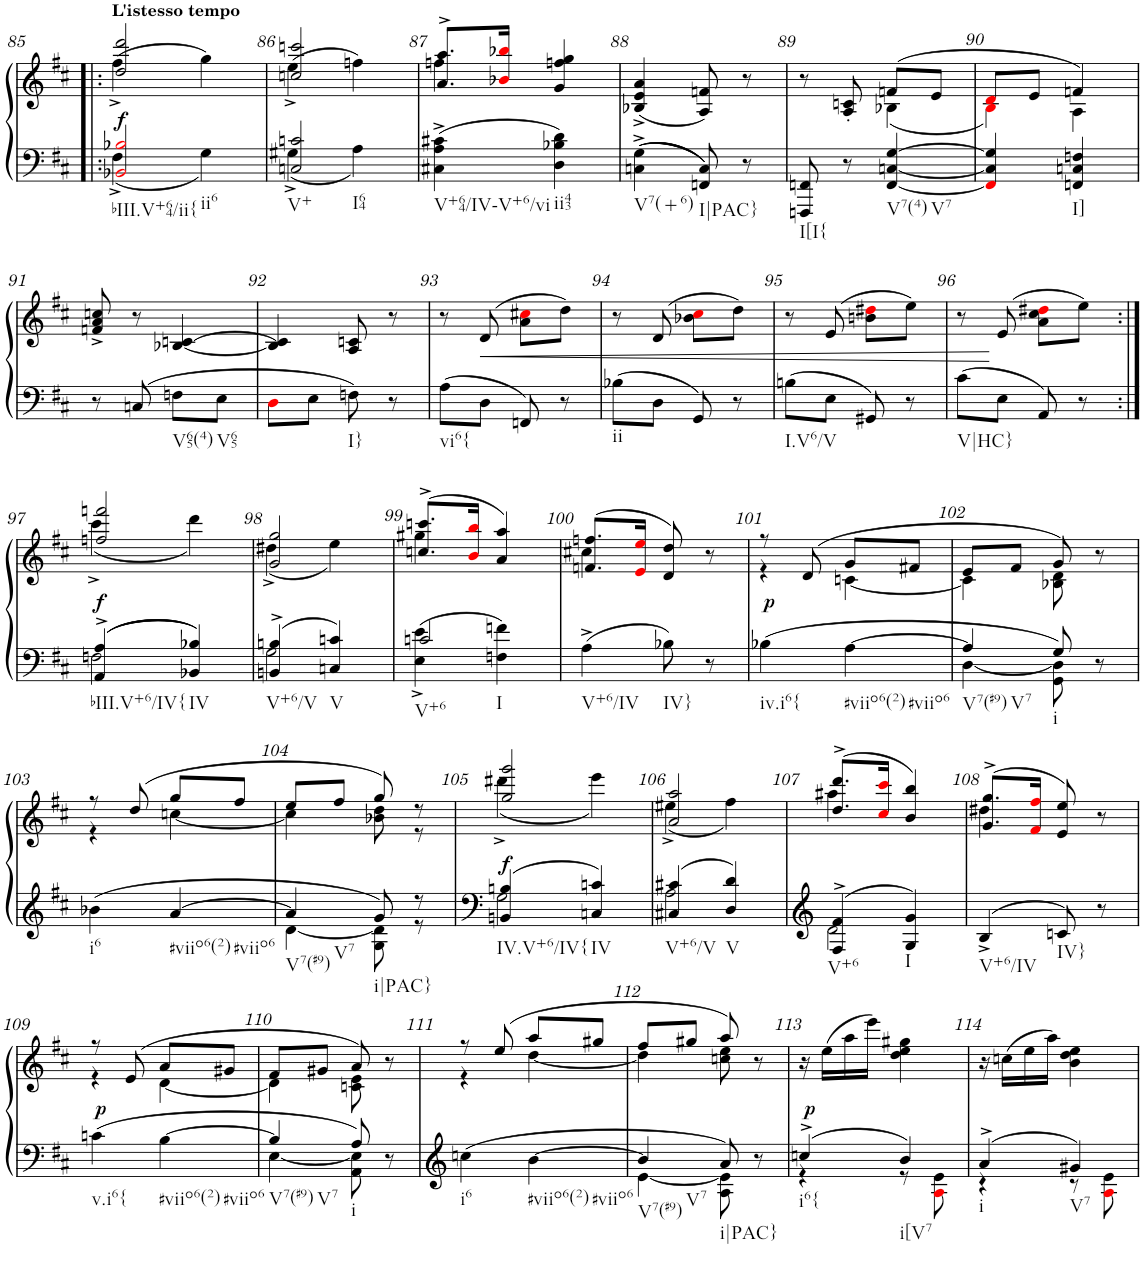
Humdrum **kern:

**kern	**kern	**dynam
*part1	*part1	*part1
*staff2	*staff1	*staff1/2
*I"Piano	*	*
*I'Pno.	*	*
!!LO:PB:g=z
*clefF4	*clefG2	*
*k[f#c#]	*k[f#c#]	*
*M2/4	*M2/4	*
=85!|:	=85!|:	=85!|:
*^	*^	*
!	!	!LO:TX:a:B:t=L'istesso tempo	!	!
!LO:TX:b:t=bIII.V+64/ii{	!	!	!	!
!LO:TX:b:t=ii6	!	!	!	!
!	!	!	!	!LO:DY:a=2
2BB-Xi/ 2B-Xi/	4F#^\	2dd/ 2ddd/	(>4ff#^\	f
.	4G\	.	4gg\)	.
=86	=86	=86	=86	=86
!LO:TX:b:t=V+	!	!	!	!
!LO:TX:b:t=I64	!	!	!	!
2Cn/ 2cn/	4G#X^\	2ccn/ 2cccn/	(>4ee^\	.
.	4A\	.	4ffn\)	.
=87	=87	=87	=87	=87
!LO:TX:b:t=V+64/IV-V+6/vi	!	!	!	!
*v	*v	*	*	*
4C#X\^ 4A\^ 4c#X\^	8.a/^ 8.aa/^L	4ffn\	.
.	16b-Xi/ 16bb-Xi/Jk	.	.
!LO:TX:b:t=ii43	!	!	!
4D\ 4B-X\ 4d\	4g/ 4ffn/ 4gg/	4ryy	.
=88	=88	=88	=88
!LO:TX:b:t=V7(+6)	!	!	!
*	*v	*v	*
4Cn\^ 4G\^	(4B-X/^ 4e/^ 4a/^	.
!LO:TX:b:t=I|PAC}	!	!
8FFn/ 8C/	8A/ 8fn/)	.
8r	8r	.
=89	=89	=89
*	*^	*
!LO:TX:b:t=I[I{	!	!	!
8FFFn/ 8FFn/	8r	4ryy	.
8r	8A/' 8cn/'	.	.
!LO:TX:b:t=V7(4)	!	!	!
!LO:TX:b:t=V7	!	!	!
[4FF/ [4Cn/ [4G/	(8fn/L	(4B-X\	.
.	8e/J	.	.
=90	=90	=90	=90
4FFi/] 4C/] 4G/]	8di/L	4Bi\)	.
.	8e/J	.	.
!LO:TX:b:t=I]	!	!	!
4FFn/ 4Cn/ 4Fn/	4fn/)	4A\	.
*	*v	*v	*
!!LO:LB:g=z
=91	=91	=91
8r	8fn/^ 8a/^ 8ccn/^	.
8Cn/	8r	.
!LO:TX:b:t=V65(4)	!	!
8Fn\L	[4B-X/ [4cn/	.
!LO:TX:b:t=V65	!	!
8E\J	.	.
=92	=92	=92
8Di\L	4B-/] 4c/]	.
8E\J	.	.
!LO:TX:b:t=I}	!	!
8Fn\	8A/ 8cn/	.
8r	8r	.
=93	=93	=93
!LO:TX:b:t=vi6{	!	!
8A\L	8r	.
8D\J	(8d/	.
8FFn/	8a\ 8cc#Xi\L	.
8r	8dd\J)	.
=94	=94	=94
!LO:TX:b:t=ii	!	!
8B-X\L	8r	.
8D\J	(8d/	.
8GG/	8b-X\ 8cc#i\L	.
8r	8dd\J)	.
=95	=95	=95
!LO:TX:b:t=I.V6/V	!	!
8Bn\L	8r	.
8E\J	(8e/	.
8GG#X/	8bn\ 8dd#Xi\L	.
8r	8ee\J)	.
=96	=96	=96
!LO:TX:b:t=V|HC}	!	!
8c#\L	8r	.
8E\J	(8e/	.
8AA/	8a\ 8cc#\ 8dd#Xi\L	.
8r	8ee\J)	.
!!LO:LB:g=z
=97:|!	=97:|!	=97:|!
*^	*^	*
!LO:TX:b:t=bIII.V+6/IV{	!	!	!	!
!	!	!	!	!LO:DY:b
4AA/^ 4A/^	2Fn\	2ffn/ 2fffn/	(4ccc#^\	f
!LO:TX:b:t=IV	!	!	!	!
4BB-X/ 4B-X/	.	.	4ddd\)	.
=98	=98	=98	=98	=98
!LO:TX:b:t=V+6/V	!	!	!	!
4BBn/^ 4Bn/^	2G\	2g/ 2gg/	(4dd#X^\	.
!LO:TX:b:t=V	!	!	!	!
4Cn/ 4cn/	.	.	4ee\)	.
=99	=99	=99	=99	=99
!LO:TX:b:t=V+6	!	!	!	!
!LO:TX:b:t=I	!	!	!	!
2cn/	4E\^ 4e\^	(8.ccn/^ 8.cccn/^L	4gg#X\	.
.	.	16bi/ 16bbi/Jk	.	.
.	4Fn\ 4fn\	4a/ 4aa/)	4ryy	.
=100	=100	=100	=100	=100
!LO:TX:b:t=V+6/IV	!	!	!	!
*v	*v	*	*	*
4A^\	(8.fn/ 8.ffn/L	4cc#X\	.
.	16ei/ 16eei/Jk	.	.
!LO:TX:b:t=IV}	!	!	!
8B-X\	8d/ 8dd/)	4ryy	.
8r	8r	.	.
=101	=101	=101	=101
!LO:TX:b:t=iv.i6{	!	!	!
!	!	!	!LO:DY:b
4B-X\	8r	4r	p
.	(8d/	.	.
!LO:TX:b:t=#viio6(2)	!	!	!
!LO:TX:b:t=#viio6	!	!	!
[4A\	8g/L	[4cn\	.
.	8f#X/J	.	.
=102	=102	=102	=102
*^	*	*	*
!LO:TX:b:t=V7(#9)	!	!	!	!
!LO:TX:b:t=V7	!	!	!	!
4A/]	[4D\	8e/L	4c\]	.
.	.	8f#/J	.	.
!LO:TX:b:t=i	!	!	!	!
8G/	8GG\ 8D\]	8g/)	8B-X\ 8d\	.
8r	8ryy	8r	8ryy	.
!!LO:LB:g=z	!!
=103	=103	=103	=103	=103
!LO:TX:b:t=i6	!	!	!	!
*v	*v	*	*	*
4b-X\	8r	4r	.
.	(8dd/	.	.
!LO:TX:b:t=#viio6(2)	!	!	!
!LO:TX:b:t=#viio6	!	!	!
[4a/	8gg/L	[4ccn\	.
.	8ff#/J	.	.
=104	=104	=104	=104
*^	*	*	*
!LO:TX:b:t=V7(#9)	!	!	!	!
!LO:TX:b:t=V7	!	!	!	!
4a/]	[4d\	8ee/L	4cc\]	.
.	.	8ff#/J	.	.
!LO:TX:b:t=i|PAC}	!	!	!	!
8g/	8G\ 8d\]	8gg/)	8b-X\ 8dd\	.
8r	8r	8r	8r	.
=105	=105	=105	=105	=105
!LO:TX:b:t=IV.V+6/IV{	!	!	!	!
!	!	!	!	!LO:DY:b
4BBn/ 4Bn/	2G\	2gg/ 2ggg/	(4ddd#X^\	f
!LO:TX:b:t=IV	!	!	!	!
4Cn/ 4cn/	.	.	4eee\)	.
=106	=106	=106	=106	=106
!LO:TX:b:t=V+6/V	!	!	!	!
4C#X/ 4c#X/	2A\	2a/ 2aa/	(4ee#X^\	.
!LO:TX:b:t=V	!	!	!	!
4D/ 4d/	.	.	4ff#\)	.
=107	=107	=107	=107	=107
!LO:TX:b:t=V+6	!	!	!	!
4F#/^ 4f#/^	2d\	(8.dd/^ 8.ddd/^L	4aa#X\	.
.	.	16cc#i/ 16ccc#i/Jk	.	.
!LO:TX:b:t=I	!	!	!	!
4G/ 4g/	.	4b/ 4bb/)	4ryy	.
*v	*v	*	*	*
=108	=108	=108	=108
!LO:TX:b:t=V+6/IV	!	!	!
4B^/	(8.g/^ 8.gg/^L	4dd#X\	.
.	16f#i/ 16ff#i/Jk	.	.
!LO:TX:b:t=IV}	!	!	!
8cn/	8e/ 8ee/)	4ryy	.
8r	8r	.	.
!!LO:LB:g=z	!!
=109	=109	=109	=109
!LO:TX:b:t=v.i6{	!	!	!
!	!	!	!LO:DY:b
4cn\	8r	4r	p
.	(8e/	.	.
!LO:TX:b:t=#viio6(2)	!	!	!
!LO:TX:b:t=#viio6	!	!	!
[4B\	8a/L	[4d\	.
.	8g#X/J	.	.
=110	=110	=110	=110
*^	*	*	*
!LO:TX:b:t=V7(#9)	!	!	!	!
!LO:TX:b:t=V7	!	!	!	!
4B/]	[4E\	8f#/L	4d\]	.
.	.	8g#X/J	.	.
!LO:TX:b:t=i	!	!	!	!
8A/	8AA\ 8E\]	8a/)	8cn\ 8e\	.
8r	8ryy	8r	8ryy	.
=111	=111	=111	=111	=111
!LO:TX:b:t=i6	!	!	!	!
*v	*v	*	*	*
4ccn\	8r	4r	.
.	(8ee/	.	.
!LO:TX:b:t=#viio6(2)	!	!	!
!LO:TX:b:t=#viio6	!	!	!
[4b\	8aa/L	[4dd\	.
.	8gg#X/J	.	.
=112	=112	=112	=112
*^	*	*	*
!LO:TX:b:t=V7(#9)	!	!	!	!
!LO:TX:b:t=V7	!	!	!	!
4b/]	[4e\	8ff#/L	4dd\]	.
.	.	8gg#X/J	.	.
!LO:TX:b:t=i|PAC}	!	!	!	!
8a/	8A\ 8e\]	8aa/)	8ccn\ 8ee\	.
8r	8ryy	8r	8ryy	.
=113	=113	=113	=113	=113
!LO:TX:b:t=i6{	!	!	!	!
!	!	!	!	!LO:DY:b
*	*	*v	*v	*
4ccn^/	4r	16r	p
.	.	(16ee\LL	.
.	.	16aa\	.
.	.	16eee\JJ)	.
!LO:TX:b:t=i[V7	!	!	!
4b/	8r	4dd\ 4ee\ 4gg#X\	.
.	8Ai\ 8e\	.	.
=114	=114	=114	=114
!LO:TX:b:t=i	!	!	!
4a^/	4r	16r	.
.	.	(16ccn\LL	.
.	.	16ee\	.
.	.	16aa\JJ)	.
!LO:TX:b:t=V7	!	!	!
4g#X/	8r	4b\ 4dd\ 4ee\	.
.	8Ai\ 8e\	.	.
*v	*v	*	*
=	=	=
*-	*-	*-
